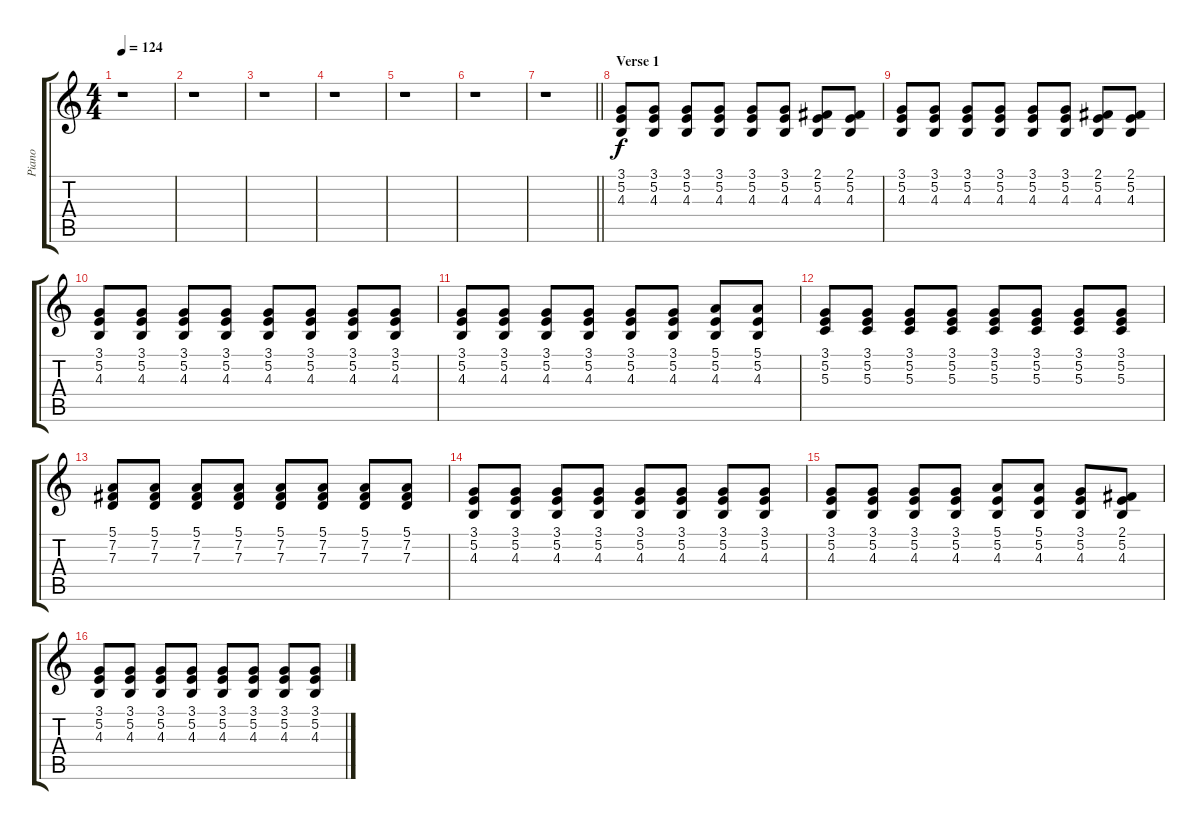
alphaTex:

\track ("Piano" "Piano") {instrument electricgrandpiano}
\staff {score tabs}
\tuning (E4 B3 G3 D3 A2 E2) {hide}
\ts (4 4)
\tempo 124
\clef g2
\ks c
r.1{dy f} |
r.1 |
r.1 |
r.1 |
r.1 |
r.1 |
\barLineRight lightlight
r.1 |
\section ("" "Verse 1")
(3.1 5.2 4.3).8 (3.1 5.2 4.3).8 (3.1 5.2 4.3).8 (3.1 5.2 4.3).8 (3.1 5.2 4.3).8 (3.1 5.2 4.3).8 (2.1 5.2 4.3).8 (2.1 5.2 4.3).8 |
(3.1 5.2 4.3).8 (3.1 5.2 4.3).8 (3.1 5.2 4.3).8 (3.1 5.2 4.3).8 (3.1 5.2 4.3).8 (3.1 5.2 4.3).8 (2.1 5.2 4.3).8 (2.1 5.2 4.3).8 |
(3.1 5.2 4.3).8 (3.1 5.2 4.3).8 (3.1 5.2 4.3).8 (3.1 5.2 4.3).8 (3.1 5.2 4.3).8 (3.1 5.2 4.3).8 (3.1 5.2 4.3).8 (3.1 5.2 4.3).8 |
(3.1 5.2 4.3).8 (3.1 5.2 4.3).8 (3.1 5.2 4.3).8 (3.1 5.2 4.3).8 (3.1 5.2 4.3).8 (3.1 5.2 4.3).8 (5.1 5.2 4.3).8 (5.1 5.2 4.3).8 |
(3.1 5.2 5.3).8 (3.1 5.2 5.3).8 (3.1 5.2 5.3).8 (3.1 5.2 5.3).8 (3.1 5.2 5.3).8 (3.1 5.2 5.3).8 (3.1 5.2 5.3).8 (3.1 5.2 5.3).8 |
(5.1 7.2 7.3).8 (5.1 7.2 7.3).8 (5.1 7.2 7.3).8 (5.1 7.2 7.3).8 (5.1 7.2 7.3).8 (5.1 7.2 7.3).8 (5.1 7.2 7.3).8 (5.1 7.2 7.3).8 |
(3.1 5.2 4.3).8 (3.1 5.2 4.3).8 (3.1 5.2 4.3).8 (3.1 5.2 4.3).8 (3.1 5.2 4.3).8 (3.1 5.2 4.3).8 (3.1 5.2 4.3).8 (3.1 5.2 4.3).8 |
(3.1 5.2 4.3).8 (3.1 5.2 4.3).8 (3.1 5.2 4.3).8 (3.1 5.2 4.3).8 (5.1 5.2 4.3).8 (5.1 5.2 4.3).8 (3.1 5.2 4.3).8 (2.1 5.2 4.3).8 |
(3.1 5.2 4.3).8 (3.1 5.2 4.3).8 (3.1 5.2 4.3).8 (3.1 5.2 4.3).8 (3.1 5.2 4.3).8 (3.1 5.2 4.3).8 (3.1 5.2 4.3).8 (3.1 5.2 4.3).8
